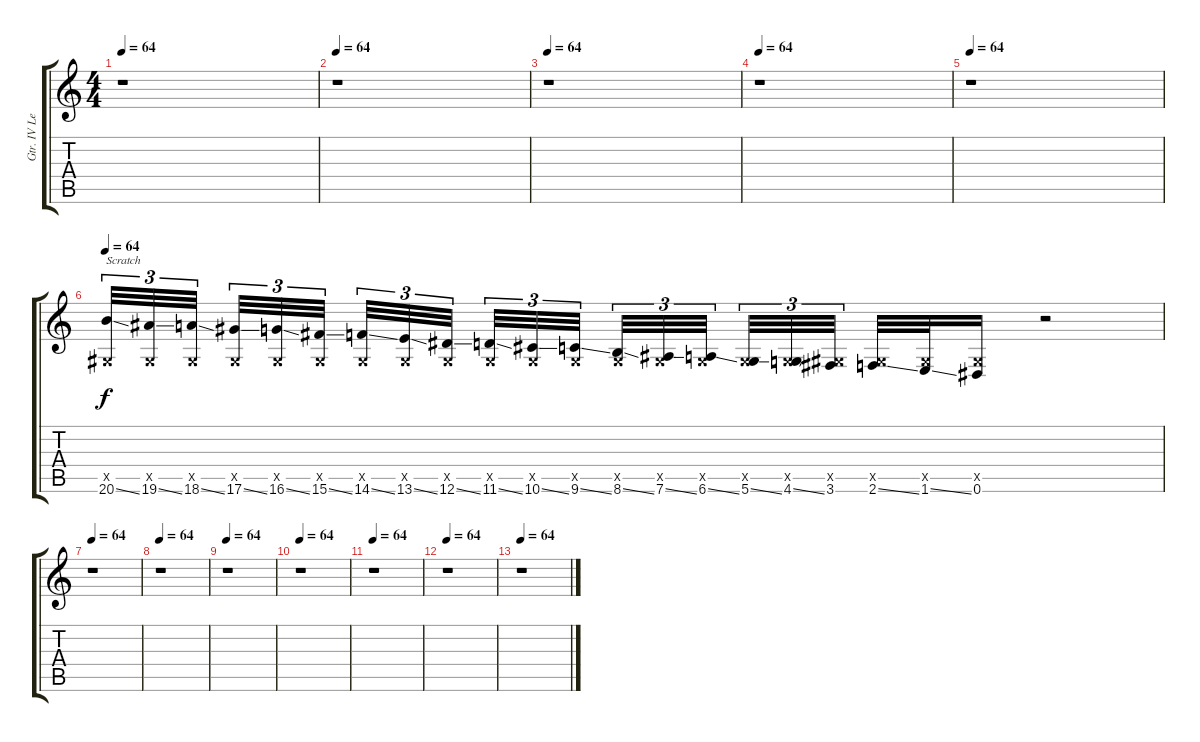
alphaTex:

\track ("Gtr. IV Lead" "Gtr. IV Le") {instrument overdrivenguitar}
\staff {score tabs}
\tuning (Eb4 Bb3 Gb3 Db3 Ab2 Eb2) {hide}
\ts (4 4)
\tempo 64
\clef g2
\ks c
r.1{dy pp} |
\tempo 64
r.1 |
\tempo 64
r.1 |
\tempo 64
r.1 |
\tempo 64
r.1 |
\tempo 64
(0.5{x} 20.6{ss}).32{tu (3 2) txt "Scratch" dy f instrument gunshot} (0.5{x} 19.6{ss}).32{tu (3 2)} (0.5{x} 18.6{ss}).32{tu (3 2)} (0.5{x} 17.6{ss}).32{tu (3 2)} (0.5{x} 16.6{ss}).32{tu (3 2)} (0.5{x} 15.6{ss}).32{tu (3 2)} (0.5{x} 14.6{ss}).32{tu (3 2)} (0.5{x} 13.6{ss}).32{tu (3 2)} (0.5{x} 12.6{ss}).32{tu (3 2)} (0.5{x} 11.6{ss}).32{tu (3 2)} (0.5{x} 10.6{ss}).32{tu (3 2)} (0.5{x} 9.6{ss}).32{tu (3 2)} (0.5{x} 8.6{ss}).32{tu (3 2)} (0.5{x} 7.6{ss}).32{tu (3 2)} (0.5{x} 6.6{ss}).32{tu (3 2)} (0.5{x} 5.6{ss}).32{tu (3 2)} (0.5{x} 4.6{ss}).32{tu (3 2)} (0.5{x} 3.6).32{tu (3 2)} (0.5{x} 2.6{ss}).32 (0.5{x} 1.6{ss}).32 (0.5{x} 0.6).16 r.2 |
\tempo 64
r.1 |
\tempo 64
r.1 |
\tempo 64
r.1 |
\tempo 64
r.1 |
\tempo 64
r.1 |
\tempo 64
r.1 |
\tempo 64
r.1
